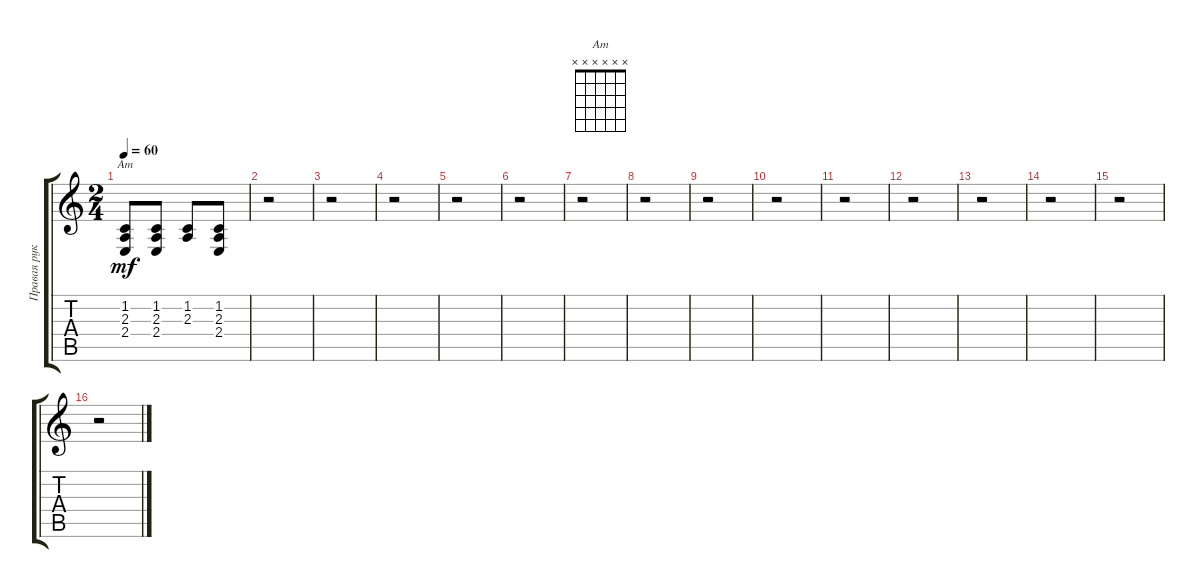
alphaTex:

\track ("Правая рука" "Правая рук") {instrument brightacousticpiano}
\staff {score tabs}
\tuning (E4 B3 G3 D3 A2 E2) {hide}
\chord ("Am" x x x x x x)
\ts (2 4)
\tempo 60
\clef g2
\ks c
(1.2 2.3 2.4).8{ch "Am" dy mf} (1.2 2.3 2.4).8 (1.2 2.3).8 (1.2 2.3 2.4).8 |
r.2 |
r.2 |
r.2 |
r.2 |
r.2 |
r.2 |
r.2 |
r.2 |
r.2 |
r.2 |
r.2 |
r.2 |
r.2 |
r.2 |
r.2
